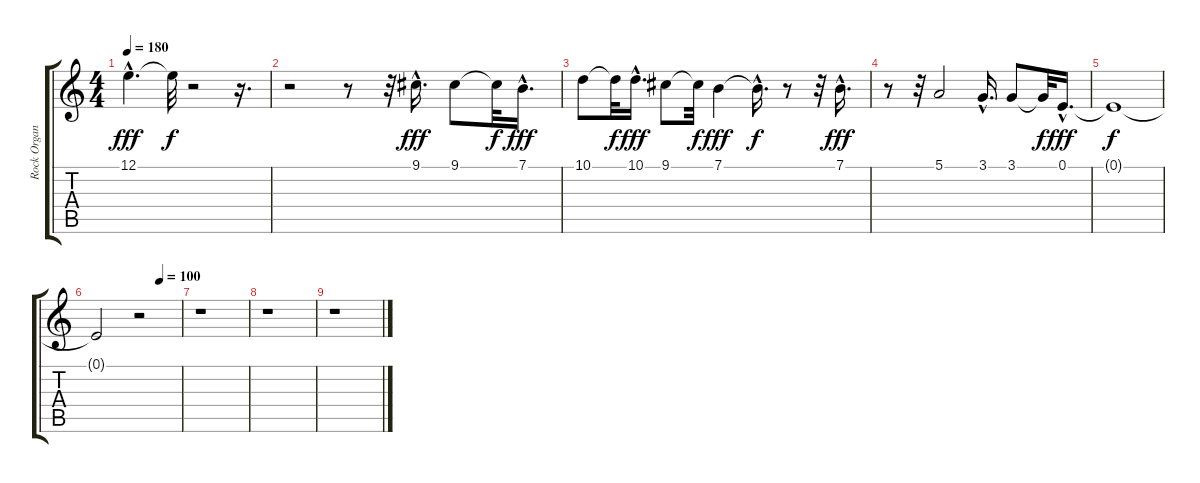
\track ("Rock Organ Lead" "Rock Organ") {instrument rockorgan}
\staff {score tabs}
\tuning (E4 B3 G3 D3 A2 E2) {hide}
\ts (4 4)
\tempo 180
\clef g2
\ks c
12.1{hac}.4{d dy fff} 12.1{t}.32{dy f} r.2 r.16{d} |
r.2 r.8 r.32 9.1{hac}.16{d dy fff} 9.1.8 9.1{t}.32{dy f} 7.1{hac}.16{d dy fff} |
10.1.8 10.1{t}.32{dy f} 10.1{hac}.16{d dy fff} 9.1.8 9.1{t}.32{dy f} 7.1.4{dy fff} 7.1{hac t}.16{d dy f} r.8 r.32 7.1{hac}.16{d dy fff} |
r.8 r.32 5.1.2 3.1{hac}.16{d} 3.1.8 3.1{t}.32{dy f} 0.1{hac}.16{d dy fff} |
0.1{t}.1{dy f} |
\tempo (100 0.75)
0.1{t}.2 r.2 |
r.1 |
r.1 |
r.1
